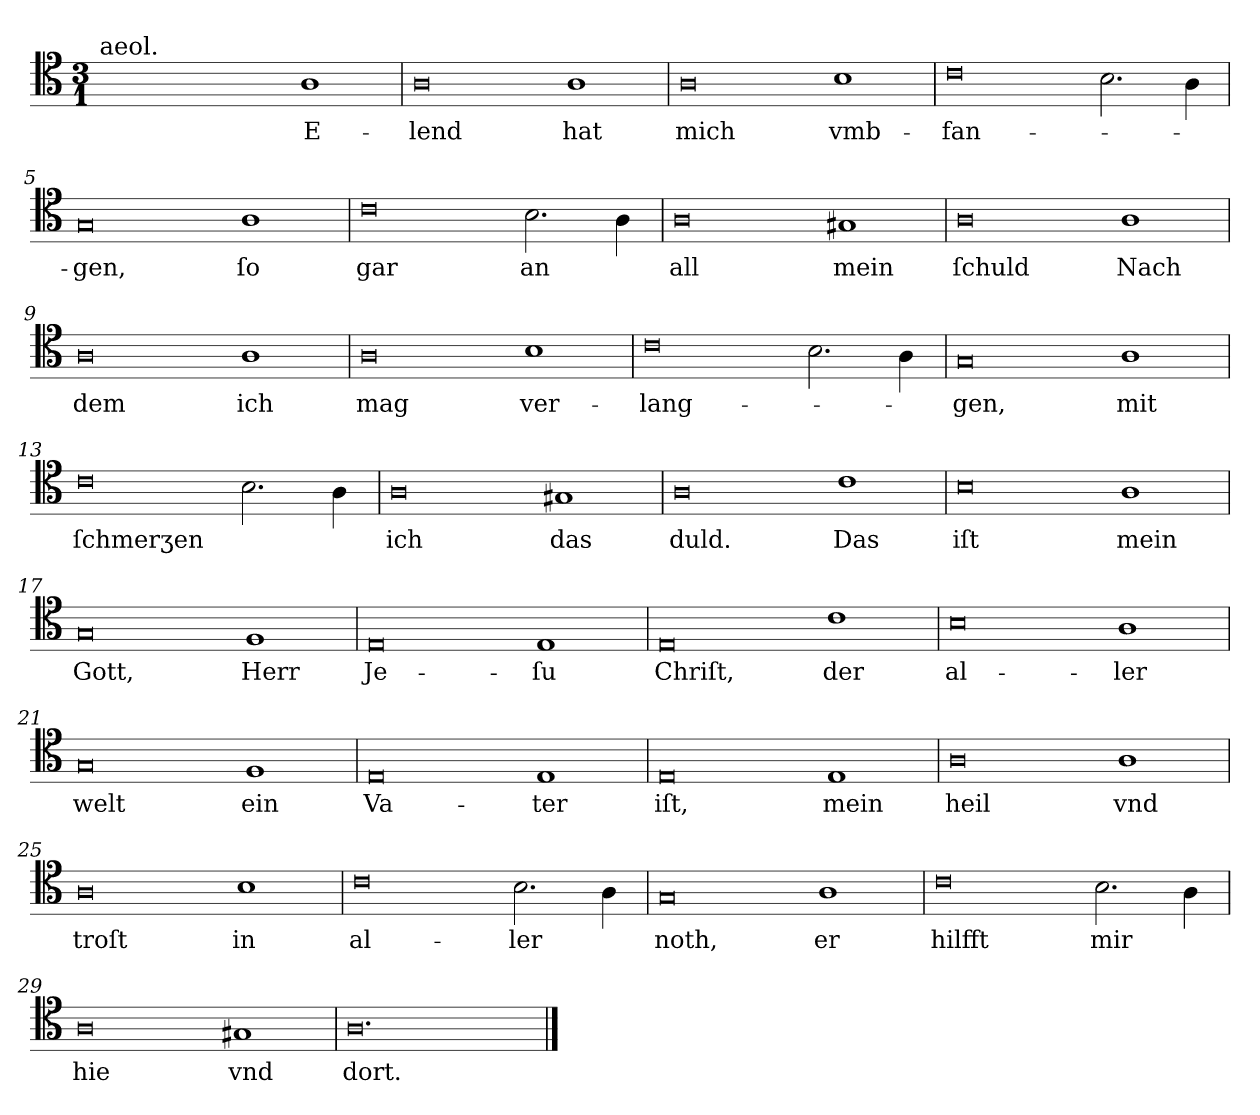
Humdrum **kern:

**kern	**text
*part1	*part1
*staff1	*staff1
*clefC4	*
*k[]	*
*A:aeo	*
*M3/1	*
=1	=1
!LO:TX:a:t=aeol.	!
1ryy	.
1ryy	.
1A	E-
=2	=2
0A	-lend
1A	hat
=3	=3
0A	mich
1B	vmb-
=4	=4
0c	-fan-
2.B	.
4A	.
=5	=5
0G	-gen,
1A	ſo
=6	=6
0c	gar
2.B	an
4A	.
=7	=7
0A	all
1G#X	mein
=8	=8
0A	ſchuld
1A	Nach
=9	=9
0A	dem
1A	ich
=10	=10
0A	mag
1B	ver-
=11	=11
0c	-lang-
2.B	.
4A	.
=12	=12
0G	-gen,
1A	mit
=13	=13
0c	ſchmerʒen
2.B	.
4A	.
=14	=14
0A	ich
1G#X	das
=15	=15
0A	duld.
1c	Das
=16	=16
0B	iſt
1A	mein
=17	=17
0G	Gott,
1F	Herr
=18	=18
0E	Je-
1E	-ſu
=19	=19
0E	Chriſt,
1c	der
=20	=20
0B	al-
1A	-ler
=21	=21
0G	welt
1F	ein
=22	=22
0E	Va-
1E	-ter
=23	=23
0E	iſt,
1E	mein
=24	=24
0A	heil
1A	vnd
=25	=25
0A	troſt
1B	in
=26	=26
0c	al-
2.B	-ler
4A	.
=27	=27
0G	noth,
1A	er
=28	=28
0c	hilfft
2.B	mir
4A	.
=29	=29
0A	hie
1G#X	vnd
=30	=30
0.A	dort.
==	==
*-	*-
